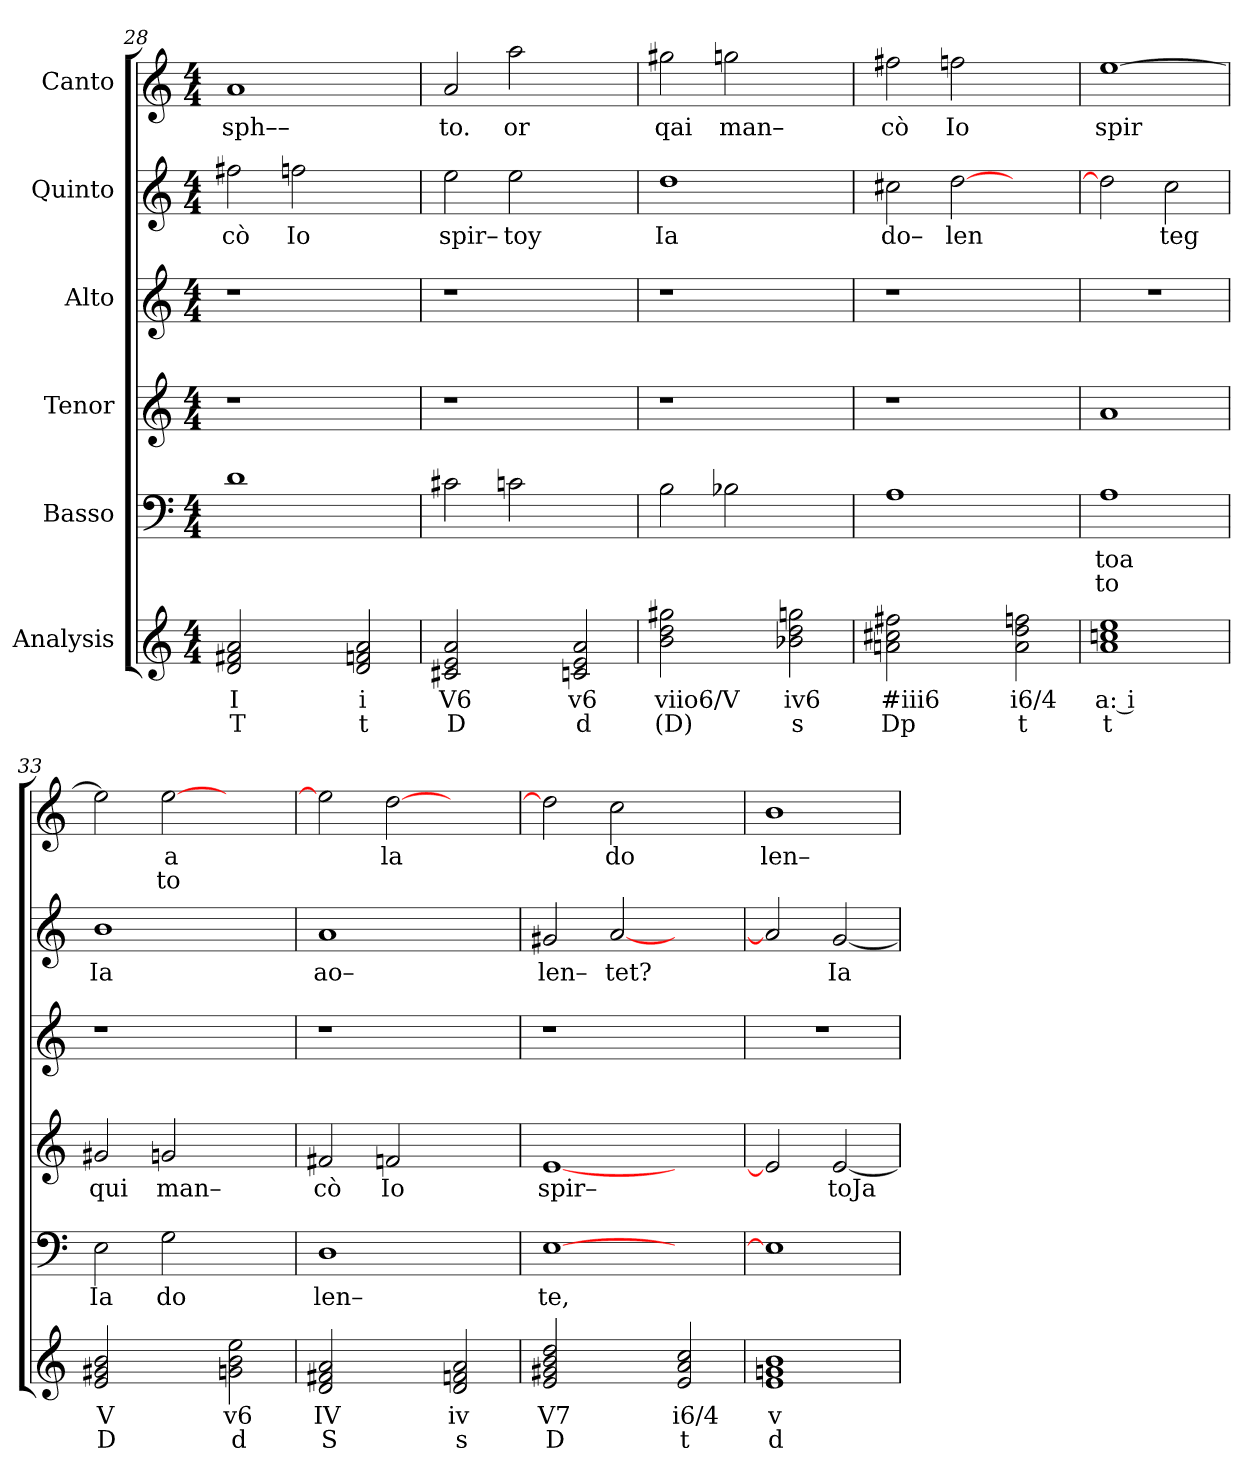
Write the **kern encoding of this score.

**kern	**text	**text	**kern	**text	**text	**kern	**text	**kern	**kern	**text	**kern	**text	**text
*part6	*part6	*part6	*part5	*part5	*part5	*part4	*part4	*part3	*part2	*part2	*part1	*part1	*part1
*staff6	*staff6	*staff6	*staff5	*staff5	*staff5	*staff4	*staff4	*staff3	*staff2	*staff2	*staff1	*staff1	*staff1
*I"Analysis	*	*	*I"Basso	*	*	*I"Tenor	*	*I"Alto	*I"Quinto	*	*I"Canto	*	*
*	*	*	*clefF4	*	*	*clefG2	*	*clefG2	*clefG2	*	*clefG2	*	*
*k[]	*	*	*k[]	*	*	*k[]	*	*k[]	*k[]	*	*k[]	*	*
*M4/4	*	*	*M4/4	*	*	*M4/4	*	*M4/4	*M4/4	*	*M4/4	*	*
=28	=28	=28	=28	=28	=28	=28	=28	=28	=28	=28	=28	=28	=28
!	!	!	!	!	!	!	!	!	!	!LO:LY:b	!	!	!
!	!	!	!	!	!	!	!	!	!	!	!	!LO:LY:b	!
2d 2f#X 2a	I	T	1d	.	.	1r	.	1r	2ff#X\	cò	1a	sph––	.
!	!	!	!	!	!	!	!	!	!	!LO:LY:b	!	!	!
2ryy	.	.	.	.	.	.	.	.	2ffn\	Io	.	.	.
2d 2fn 2a	i	t	2ryy	.	.	2ryy	.	2ryy	2ryy	.	2ryy	.	.
=29	=29	=29	=29	=29	=29	=29	=29	=29	=29	=29	=29	=29	=29
!	!	!	!	!	!	!	!	!	!	!LO:LY:b	!	!	!
!	!	!	!	!	!	!	!	!	!	!	!	!LO:LY:b	!
2c#X 2e 2a	V6	D	2c#X\	.	.	1r	.	1r	2ee\	spir–	2a/	to.	.
!	!	!	!	!	!	!	!	!	!	!LO:LY:b	!	!	!
!	!	!	!	!	!	!	!	!	!	!	!	!LO:LY:b	!
2ryy	.	.	2cn\	.	.	.	.	.	2ee\	toy	2aa\	or	.
2cn 2e 2a	v6	d	2ryy	.	.	2ryy	.	2ryy	2ryy	.	2ryy	.	.
=30	=30	=30	=30	=30	=30	=30	=30	=30	=30	=30	=30	=30	=30
!	!	!	!	!	!	!	!	!	!	!LO:LY:b	!	!	!
!	!	!	!	!	!	!	!	!	!	!	!	!LO:LY:b	!
2b 2dd 2gg#X	viio6/V	(D)	2B\	.	.	1r	.	1r	1dd	Ia	2gg#X\	qai	.
!	!	!	!	!	!	!	!	!	!	!	!	!LO:LY:b	!
2ryy	.	.	2B-X\	.	.	.	.	.	.	.	2ggn\	man–	.
2b-X 2dd 2ggn	iv6	s	2ryy	.	.	2ryy	.	2ryy	2ryy	.	2ryy	.	.
=31	=31	=31	=31	=31	=31	=31	=31	=31	=31	=31	=31	=31	=31
!	!	!	!	!	!	!	!	!	!	!LO:LY:b	!	!	!
!	!	!	!	!	!	!	!	!	!	!	!	!LO:LY:b	!
2an 2cc#X 2ff#X	#iii6	Dp	1A	.	.	1r	.	1r	2cc#X\	do–	2ff#X\	cò	.
!	!	!	!	!	!	!	!	!	!	!LO:LY:b	!	!	!
!	!	!	!	!	!	!	!	!	!	!	!	!LO:LY:b	!
2ryy	.	.	.	.	.	.	.	.	[2dd\	len	2ffn\	Io	.
2a 2dd 2ffn	i6/4	t	2ryy	.	.	2ryy	.	2ryy	2ryy	.	2ryy	.	.
=32	=32	=32	=32	=32	=32	=32	=32	=32	=32	=32	=32	=32	=32
!	!	!	!	!LO:LY:b	!LO:LY:b	!	!	!	!	!	!	!	!
!	!	!	!	!	!	!	!	!	!	!	!	!LO:LY:b	!
1a 1ccn 1ee	a: i	t	1A	toa	to	1a	.	1r	2dd\]	.	[1ee	spir	.
!	!	!	!	!	!	!	!	!	!	!LO:LY:b	!	!	!
.	.	.	.	.	.	.	.	.	2cc\	teg	.	.	.
=33	=33	=33	=33	=33	=33	=33	=33	=33	=33	=33	=33	=33	=33
!	!	!	!	!LO:LY:b	!	!	!	!	!	!	!	!	!
!	!	!	!	!	!	!	!LO:LY:b	!	!	!	!	!	!
!	!	!	!	!	!	!	!	!	!	!LO:LY:b	!	!	!
2e 2g#X 2b	V	D	2E\	Ia	.	2g#X/	qui	1r	1b	Ia	2ee\]	.	.
!	!	!	!	!LO:LY:b	!	!	!	!	!	!	!	!	!
!	!	!	!	!	!	!	!LO:LY:b	!	!	!	!	!	!
!	!	!	!	!	!	!	!	!	!	!	!	!LO:LY:b	!LO:LY:b
2ryy	.	.	2G\	do	.	2gn/	man–	.	.	.	[2ee\	a	to
2gn 2b 2ee	v6	d	2ryy	.	.	2ryy	.	2ryy	2ryy	.	2ryy	.	.
=34	=34	=34	=34	=34	=34	=34	=34	=34	=34	=34	=34	=34	=34
!	!	!	!	!LO:LY:b	!	!	!	!	!	!	!	!	!
!	!	!	!	!	!	!	!LO:LY:b	!	!	!	!	!	!
!	!	!	!	!	!	!	!	!	!	!LO:LY:b	!	!	!
2d 2f#X 2a	IV	S	1D	len–	.	2f#X/	cò	1r	1a	ao–	2ee\]	.	.
!	!	!	!	!	!	!	!LO:LY:b	!	!	!	!	!	!
!	!	!	!	!	!	!	!	!	!	!	!	!LO:LY:b	!
2ryy	.	.	.	.	.	2fn/	Io	.	.	.	[2dd\	la	.
2d 2fn 2a	iv	s	2ryy	.	.	2ryy	.	2ryy	2ryy	.	2ryy	.	.
=35	=35	=35	=35	=35	=35	=35	=35	=35	=35	=35	=35	=35	=35
!	!	!	!	!LO:LY:b	!	!	!	!	!	!	!	!	!
!	!	!	!	!	!	!	!LO:LY:b	!	!	!	!	!	!
!	!	!	!	!	!	!	!	!	!	!LO:LY:b	!	!	!
2e 2g#X 2b 2dd	V7	D	[1E	te,	.	[1e	spir–	1r	2g#X/	len–	2dd\]	.	.
!	!	!	!	!	!	!	!	!	!	!LO:LY:b	!	!	!
!	!	!	!	!	!	!	!	!	!	!	!	!LO:LY:b	!
2ryy	.	.	.	.	.	.	.	.	[2a/	tet?	2cc\	do	.
2e 2a 2cc	i6/4	t	2ryy	.	.	2ryy	.	2ryy	2ryy	.	2ryy	.	.
=36	=36	=36	=36	=36	=36	=36	=36	=36	=36	=36	=36	=36	=36
!	!	!	!	!	!	!	!	!	!	!	!	!LO:LY:b	!
1e 1gn 1b	v	d	1E]	.	.	2e/]	.	1r	2a/]	.	1b	len–	.
!	!	!	!	!	!	!	!LO:LY:b	!	!	!	!	!	!
!	!	!	!	!	!	!	!	!	!	!LO:LY:b	!	!	!
.	.	.	.	.	.	[2e/	toJa	.	[2g/	Ia	.	.	.
=	=	=	=	=	=	=	=	=	=	=	=	=	=
*-	*-	*-	*-	*-	*-	*-	*-	*-	*-	*-	*-	*-	*-
